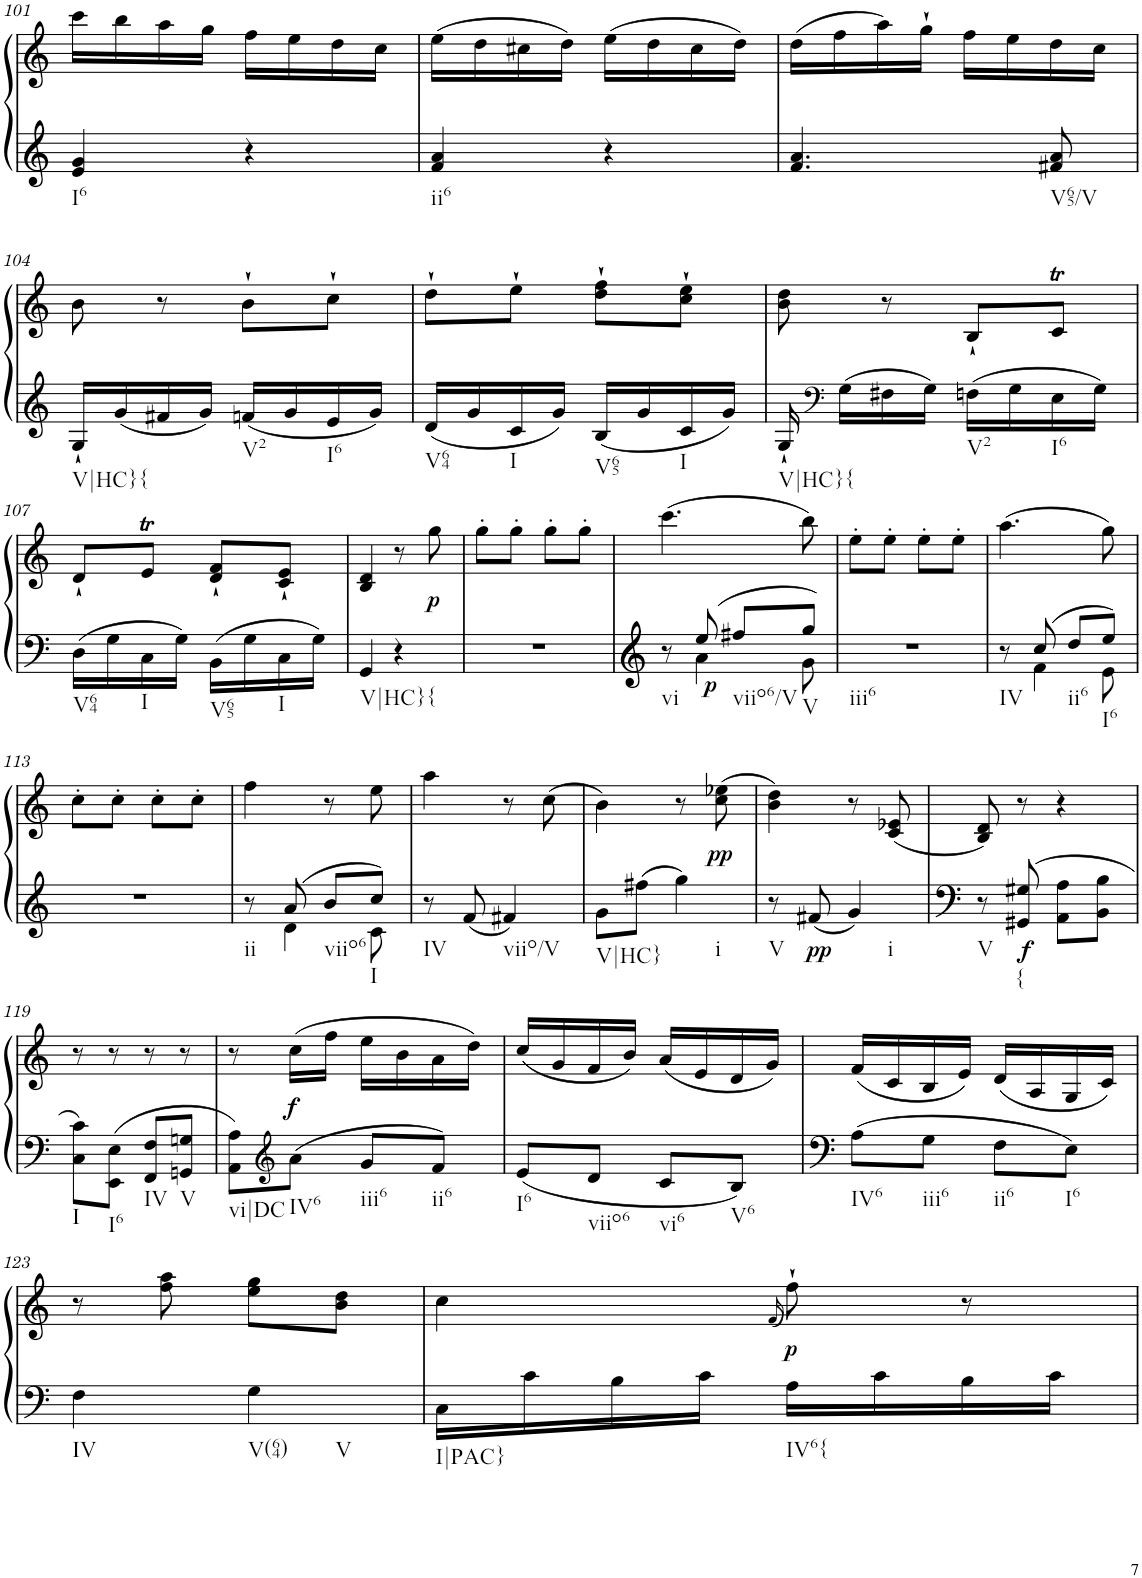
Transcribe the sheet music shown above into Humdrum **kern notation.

**kern	**kern	**dynam
*part1	*part1	*part1
*staff2	*staff1	*staff1/2
*I"Klavier linke Hand	*	*
!!LO:PB:g=z
*clefF4	*clefF4	*
*k[]	*k[]	*
*M2/4	*M2/4	*
=101	=101	=101
!LO:TX:b:t=I6	!	!
4e/ 4g/	16ccc\LL	.
.	16bb\	.
.	16aa\	.
.	16gg\JJ	.
4r	16ff\LL	.
.	16ee\	.
.	16dd\	.
.	16cc\JJ	.
=102	=102	=102
!LO:TX:b:t=ii6	!	!
4f/ 4a/	(16ee\LL	.
.	16dd\	.
.	16cc#X\	.
.	16dd\JJ)	.
4r	(16ee\LL	.
.	16dd\	.
.	16cc#\	.
.	16dd\JJ)	.
=103	=103	=103
4.f/ 4.a/	(16dd\LL	.
.	16ff\	.
.	16aa\)	.
.	16gg`\JJ	.
.	16ff\LL	.
.	16ee\	.
!LO:TX:b:t=V65/V	!	!
8f#X/ 8a/	16dd\	.
.	16cc\JJ	.
!!LO:LB:g=z
=104	=104	=104
!LO:TX:b:t=V|HC}{	!	!
16G`/LL	8b\	.
16g/	.	.
16f#X/	8r	.
16g/JJ	.	.
!LO:TX:b:t=V2	!	!
16fn/LL	8b`\L	.
16g/	.	.
!LO:TX:b:t=I6	!	!
16e/	8cc`\J	.
16g/JJ	.	.
=105	=105	=105
!LO:TX:b:t=V64	!	!
16d/LL	8dd`\L	.
16g/	.	.
!LO:TX:b:t=I	!	!
16c/	8ee`\J	.
16g/JJ	.	.
!LO:TX:b:t=V65	!	!
16B/LL	8dd\` 8ff\`L	.
16g/	.	.
!LO:TX:b:t=I	!	!
16c/	8cc\` 8ee\`J	.
16g/JJ	.	.
=106	=106	=106
!LO:TX:b:t=V|HC}{	!	!
16G`/	8b\ 8dd\	.
*clefF4	*	*
16G\LL	.	.
16F#X\	8r	.
16G\JJ	.	.
!LO:TX:b:t=V2	!	!
16Fn\LL	8B`/L	.
16G\	.	.
!LO:TX:b:t=I6	!	!
16E\	8cT/J	.
16G\JJ	.	.
!!LO:LB:g=z
=107	=107	=107
!LO:TX:b:t=V64	!	!
16D\LL	8d`/L	.
16G\	.	.
!LO:TX:b:t=I	!	!
16C\	8et/J	.
16G\JJ	.	.
!LO:TX:b:t=V65	!	!
16BB\LL	8d/` 8f/`L	.
16G\	.	.
!LO:TX:b:t=I	!	!
16C\	8c/` 8e/`J	.
16G\JJ	.	.
=108	=108	=108
!LO:TX:b:t=V|HC}	!	!
4GG/	4B/ 4d/	.
!LO:TX:b:t={	!	!
4r	8r	.
!	!	!LO:DY:b
.	8gg\	p
=109	=109	=109
2r	8gg'\L	.
.	8gg'\J	.
.	8gg'\L	.
.	8gg'\J	.
=110	=110	=110
*^	*	*
!LO:TX:b:t=vi	!	!	!
8r	8ryy	(4.ccc\	.
!	!	!	!LO:DY:b=2
8ee/	4a\	.	p
!LO:TX:b:t=viio6/V	!	!	!
8ff#X/L	.	.	.
!LO:TX:b:t=V	!	!	!
8gg/J	8g\	8bb\)	.
=111	=111	=111	=111
!LO:TX:b:t=iii6	!	!	!
*v	*v	*	*
2r	8ee'\L	.
.	8ee'\J	.
.	8ee'\L	.
.	8ee'\J	.
=112	=112	=112
*^	*	*
!LO:TX:b:t=IV	!	!	!
8r	8ryy	(4.aa\	.
8cc/	4f\	.	.
!LO:TX:b:t=ii6	!	!	!
8dd/L	.	.	.
!LO:TX:b:t=I6	!	!	!
8ee/J	8e\	8gg\)	.
*v	*v	*	*
!!LO:LB:g=z
=113	=113	=113
2r	8cc'\L	.
.	8cc'\J	.
.	8cc'\L	.
.	8cc'\J	.
=114	=114	=114
*^	*	*
!LO:TX:b:t=ii	!	!	!
8r	8ryy	4ff\	.
8a/	4d\	.	.
!LO:TX:b:t=viio6	!	!	!
8b/L	.	8r	.
!LO:TX:b:t=I	!	!	!
8cc/J	8c\	8ee\	.
=115	=115	=115	=115
!LO:TX:b:t=IV	!	!	!
*v	*v	*	*
8r	4aa\	.
8f/	.	.
!LO:TX:b:t=viio/V	!	!
4f#X/	8r	.
.	(8cc\	.
=116	=116	=116
!LO:TX:b:t=V|HC}	!	!
8g\L	4b\)	.
8ff#X\J	.	.
!LO:TX:b:t=i	!	!
4gg\	8r	.
!	!	!LO:DY:b
.	(8cc\ 8ee-X\	pp
=117	=117	=117
!LO:TX:b:t=V	!	!
8r	4b\ 4dd\)	.
!	!	!LO:DY:b=2
8f#X/	.	pp
!LO:TX:b:t=i	!	!
4g/	8r	.
.	(8c/ 8e-X/	.
=118	=118	=118
!LO:TX:b:t=V	!	!
8r	8B/ 8d/)	.
!LO:TX:b:t={	!	!
!	!	!LO:DY:b=2
8GG#X/ 8G#X/	8r	f
8AA\ 8A\L	4r	.
8BB\ 8B\J	.	.
!!LO:LB:g=z
=119	=119	=119
!LO:TX:b:t=I	!	!
8C\ 8c\L	8r	.
!LO:TX:b:t=I6	!	!
8EE\ 8E\J	8r	.
!LO:TX:b:t=IV	!	!
8FF/ 8F/L	8r	.
!LO:TX:b:t=V	!	!
8GGn/ 8Gn/J	8r	.
=120	=120	=120
!LO:TX:b:t=vi|DC	!	!
8AA\ 8A\L	8r	.
*clefG2	*	*
!LO:TX:b:t=IV6	!	!
!	!	!LO:DY:b
8a\J	(16cc\LL	f
.	16ff\JJ	.
!LO:TX:b:t=iii6	!	!
8g/L	16ee\LL	.
.	16b\	.
!LO:TX:b:t=ii6	!	!
8f/J	16a\	.
.	16dd\JJ)	.
=121	=121	=121
!LO:TX:b:t=I6	!	!
8e/L	(16cc/LL	.
.	16g/	.
!LO:TX:b:t=viio6	!	!
8d/J	16f/	.
.	16b/JJ)	.
!LO:TX:b:t=vi6	!	!
8c/L	(16a/LL	.
.	16e/	.
!LO:TX:b:t=V6	!	!
8B/J	16d/	.
.	16g/JJ)	.
=122	=122	=122
!LO:TX:b:t=IV6	!	!
8A\L	(16f/LL	.
.	16c/	.
!LO:TX:b:t=iii6	!	!
8G\J	16B/	.
.	16e/JJ)	.
!LO:TX:b:t=ii6	!	!
8F\L	(16d/LL	.
.	16A/	.
!LO:TX:b:t=I6	!	!
8E\J	16G/	.
.	16c/JJ)	.
!!LO:LB:g=z
=123	=123	=123
!LO:TX:b:t=IV	!	!
4F\	8r	.
.	8ff\ 8aa\	.
!LO:TX:b:t=V(64)	!	!
!LO:TX:b:t=V	!	!
4G\	8ee\ 8gg\L	.
.	8b\ 8dd\J	.
=124	=124	=124
!LO:TX:b:t=I|PAC}	!	!
16C\LL	4cc\	.
16c\	.	.
16B\	.	.
16c\JJ	.	.
.	(16qf/	.
!LO:TX:b:t=IV6{	!	!
!	!	!LO:DY:b
16A\LL	8ff`\)	p
16c\	.	.
16B\	8r	.
16c\JJ	.	.
=	=	=
*-	*-	*-
